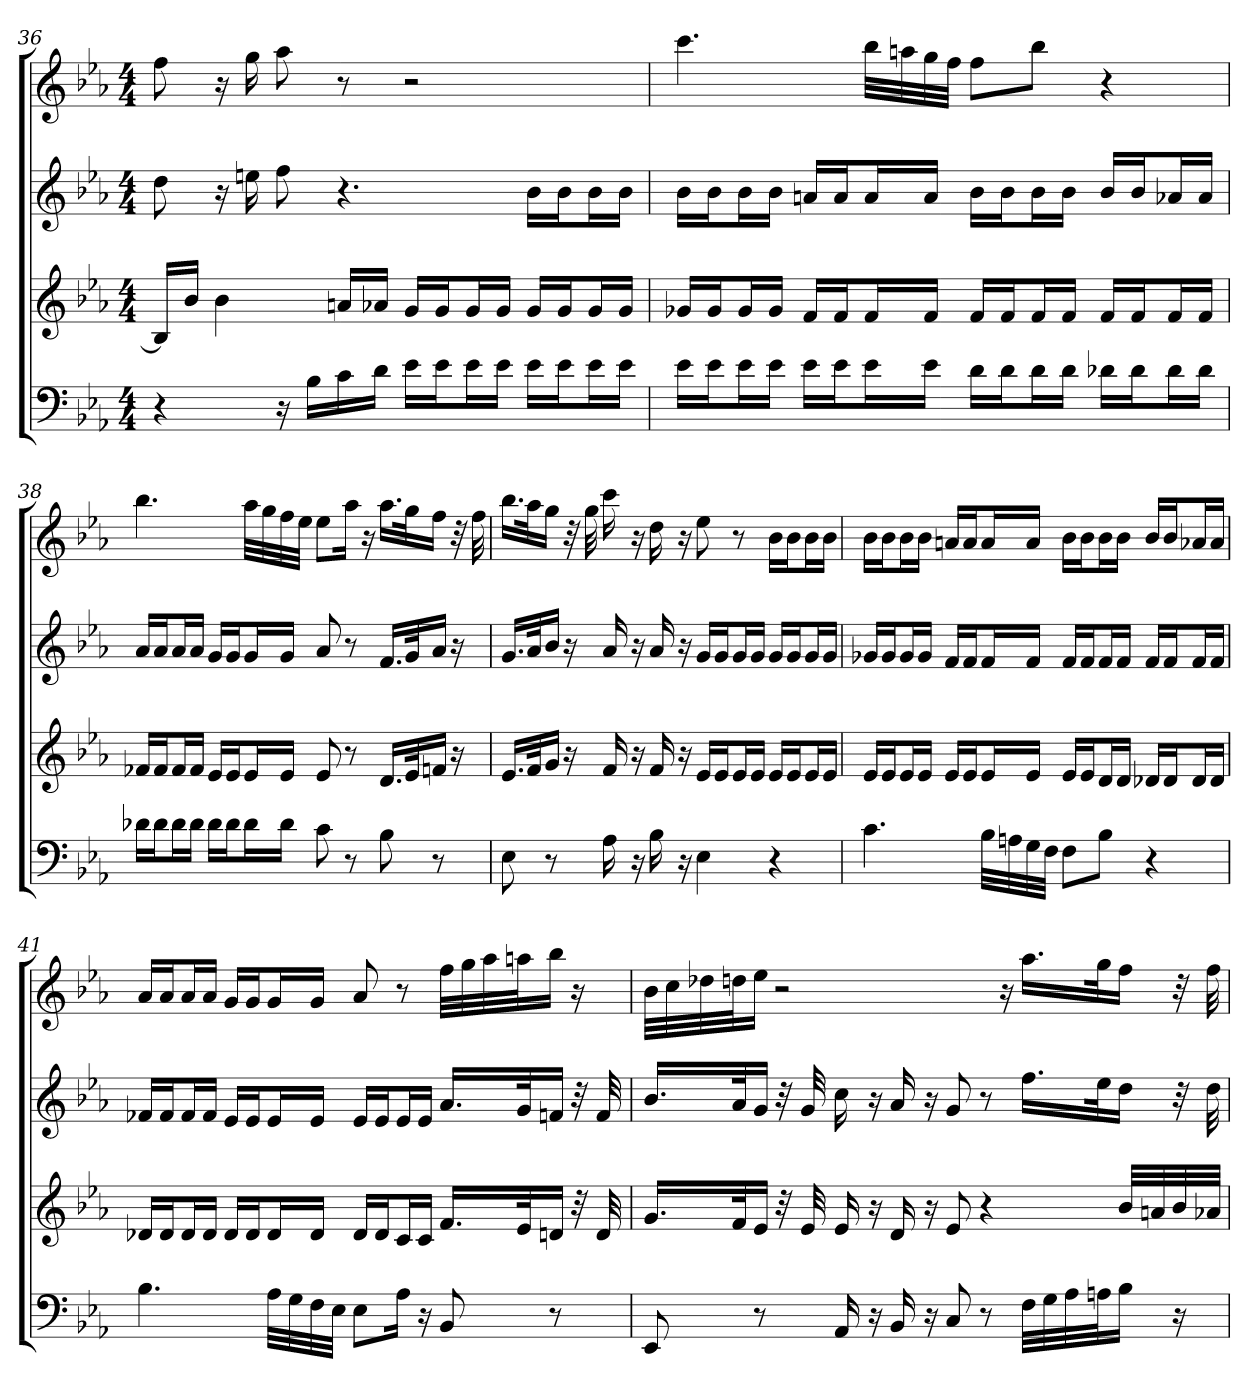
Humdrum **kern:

**kern	**kern	**kern	**kern
*part4	*part3	*part2	*part1
*staff4	*staff3	*staff2	*staff1
*k[b-e-a-]	*k[b-e-a-]	*k[b-e-a-]	*k[b-e-a-]
*E-:	*E-:	*E-:	*E-:
*M4/4	*M4/4	*M4/4	*M4/4
=36	=36	=36	=36
4r	16B-LL]	8dd	8ff
.	16b-JJ	.	.
.	4b-	16r	16r
.	.	16een	16gg
16r	.	8ff	8aa-
16B-LL	.	.	.
16c	16anLL	4.r	8r
16dJJ	16a-XJJ	.	.
16e-LL	16gLL	.	2r
16e-J	16gJ	.	.
16e-L	16gL	.	.
16e-JJ	16gJJ	.	.
16e-LL	16gLL	16b-LL	.
16e-J	16gJ	16b-J	.
16e-L	16gL	16b-L	.
16e-JJ	16gJJ	16b-JJ	.
=37	=37	=37	=37
16e-LL	16g-XLL	16b-LL	4.ccc
16e-J	16g-J	16b-J	.
16e-L	16g-L	16b-L	.
16e-JJ	16g-JJ	16b-JJ	.
16e-LL	16fLL	16anLL	.
16e-J	16fJ	16aJ	.
16e-L	16fL	16aL	32bb-LLL
.	.	.	32aan
16e-JJ	16fJJ	16aJJ	32gg
.	.	.	32ffJJJ
16dLL	16fLL	16b-LL	8ffL
16dJ	16fJ	16b-J	.
16dL	16fL	16b-L	8bb-J
16dJJ	16fJJ	16b-JJ	.
16d-XLL	16fLL	16b-LL	4r
16d-J	16fJ	16b-J	.
16d-L	16fL	16a-XL	.
16d-JJ	16fJJ	16a-JJ	.
=38	=38	=38	=38
16d-XLL	16f-XLL	16a-LL	4.bb-
16d-J	16f-J	16a-J	.
16d-L	16f-L	16a-L	.
16d-JJ	16f-JJ	16a-JJ	.
16d-LL	16e-LL	16gLL	.
16d-J	16e-J	16gJ	.
16d-L	16e-L	16gL	32aa-LLL
.	.	.	32gg
16d-JJ	16e-JJ	16gJJ	32ff
.	.	.	32ee-JJJ
8c	8e-	8a-	8ee-L
8r	8r	8r	16aa-Jk
.	.	.	16r
8B-	16.dLL	16.fLL	16.aa-LL
.	32e-k	32gk	32ggk
8r	16fnJJ	16a-JJ	16ffJJ
.	16r	16r	32r
.	.	.	32ff
=39	=39	=39	=39
8E-	16.e-LL	16.gLL	16.bb-LL
.	32fk	32a-k	32aa-k
8r	16gJJ	16b-JJ	16ggJJ
.	16r	16r	32r
.	.	.	32gg
16A-	16f	16a-	16ccc
16r	16r	16r	16r
16B-	16f	16a-	16dd
16r	16r	16r	16r
4E-	16e-LL	16gLL	8ee-
.	16e-J	16gJ	.
.	16e-L	16gL	8r
.	16e-JJ	16gJJ	.
4r	16e-LL	16gLL	16b-LL
.	16e-J	16gJ	16b-J
.	16e-L	16gL	16b-L
.	16e-JJ	16gJJ	16b-JJ
=40	=40	=40	=40
4.c	16e-LL	16g-XLL	16b-LL
.	16e-J	16g-J	16b-J
.	16e-L	16g-L	16b-L
.	16e-JJ	16g-JJ	16b-JJ
.	16e-LL	16fLL	16anLL
.	16e-J	16fJ	16aJ
32B-LLL	16e-L	16fL	16aL
32An	.	.	.
32G	16e-JJ	16fJJ	16aJJ
32FJJJ	.	.	.
8FL	16e-LL	16fLL	16b-LL
.	16e-J	16fJ	16b-J
8B-J	16dL	16fL	16b-L
.	16dJJ	16fJJ	16b-JJ
4r	16d-XLL	16fLL	16b-LL
.	16d-J	16fJ	16b-J
.	16d-L	16fL	16a-XL
.	16d-JJ	16fJJ	16a-JJ
=41	=41	=41	=41
4.B-	16d-XLL	16f-XLL	16a-LL
.	16d-J	16f-J	16a-J
.	16d-L	16f-L	16a-L
.	16d-JJ	16f-JJ	16a-JJ
.	16d-LL	16e-LL	16gLL
.	16d-J	16e-J	16gJ
32A-LLL	16d-L	16e-L	16gL
32G	.	.	.
32F	16d-JJ	16e-JJ	16gJJ
32E-JJJ	.	.	.
8E-L	16d-LL	16e-LL	8a-
.	16d-J	16e-J	.
16A-Jk	16cL	16e-L	8r
16r	16cJJ	16e-JJ	.
8BB-	16.fLL	16.a-LL	32ffLLL
.	.	.	32gg
.	.	.	32aa-
.	32e-k	32gk	32aanJ
8r	16dnJJ	16fnJJ	16bb-JJ
.	32r	32r	16r
.	32d	32f	.
=42	=42	=42	=42
8EE-	16.gLL	16.b-LL	32b-LLL
.	.	.	32cc
.	.	.	32dd-X
.	32fk	32a-k	32ddnJ
8r	16e-JJ	16gJJ	16ee-JJ
.	32r	32r	2r
.	32e-	32g	.
16AA-	16e-	16cc	.
16r	16r	16r	.
16BB-	16d	16a-	.
16r	16r	16r	.
8C	8e-	8g	.
8r	4r	8r	.
.	.	.	16r
32FLLL	.	16.ffLL	16.aa-LL
32G	.	.	.
32A-	.	.	.
32AnJ	.	32ee-k	32ggk
16B-JJ	32b-LLL	16ddJJ	16ffJJ
.	32an	.	.
16r	32b-	32r	32r
.	32a-XJJJ	32dd	32ff
=	=	=	=
*-	*-	*-	*-
